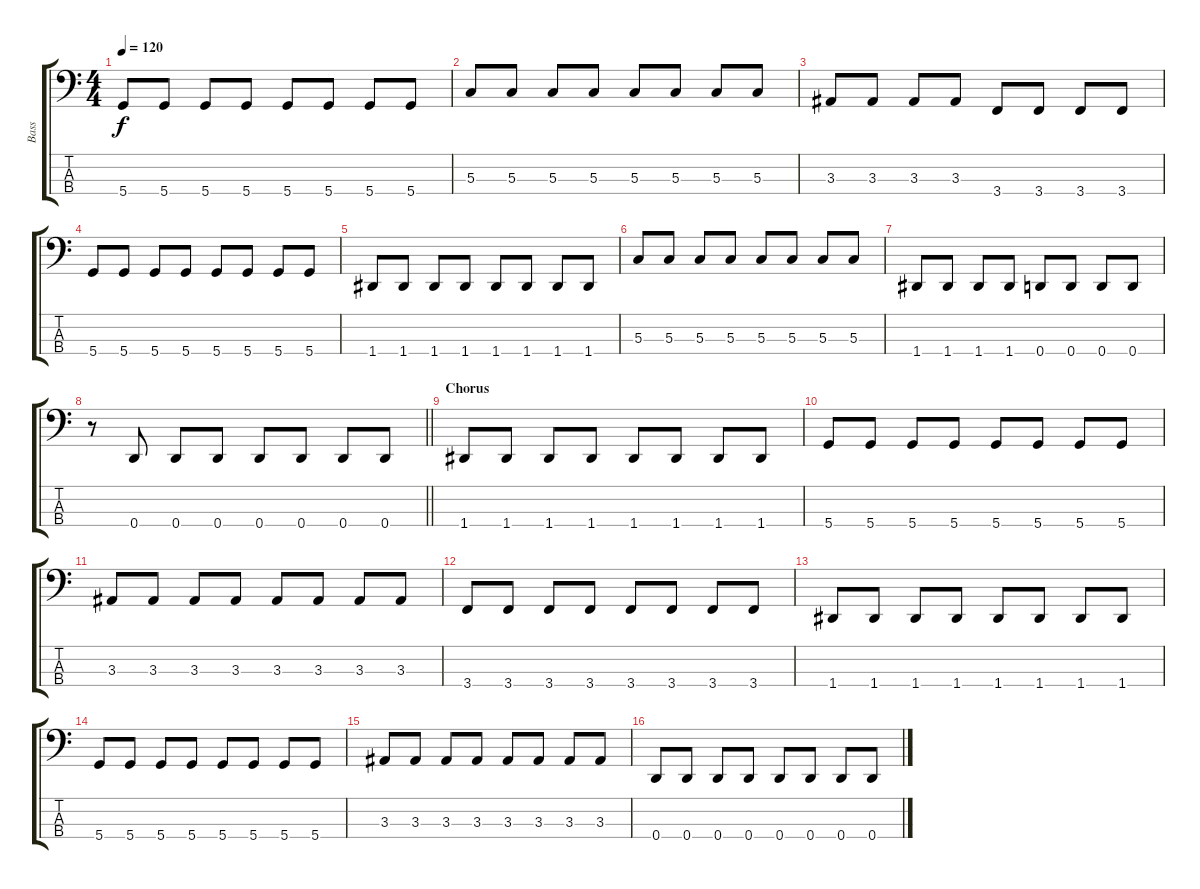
\track ("Bass" "Bass") {instrument electricbassfinger}
\staff {score tabs}
\tuning (F2 C2 G1 D1) {hide}
\ts (4 4)
\tempo 120
\clef f4
\ks c
5.4.8{dy f} 5.4.8 5.4.8 5.4.8 5.4.8 5.4.8 5.4.8 5.4.8 |
5.3.8 5.3.8 5.3.8 5.3.8 5.3.8 5.3.8 5.3.8 5.3.8 |
3.3.8 3.3.8 3.3.8 3.3.8 3.4.8 3.4.8 3.4.8 3.4.8 |
5.4.8 5.4.8 5.4.8 5.4.8 5.4.8 5.4.8 5.4.8 5.4.8 |
1.4.8 1.4.8 1.4.8 1.4.8 1.4.8 1.4.8 1.4.8 1.4.8 |
5.3.8 5.3.8 5.3.8 5.3.8 5.3.8 5.3.8 5.3.8 5.3.8 |
1.4.8 1.4.8 1.4.8 1.4.8 0.4.8 0.4.8 0.4.8 0.4.8 |
\barLineRight lightlight
r.8 0.4.8 0.4.8 0.4.8 0.4.8 0.4.8 0.4.8 0.4.8 |
\section ("" "Chorus")
1.4.8 1.4.8 1.4.8 1.4.8 1.4.8 1.4.8 1.4.8 1.4.8 |
5.4.8 5.4.8 5.4.8 5.4.8 5.4.8 5.4.8 5.4.8 5.4.8 |
3.3.8 3.3.8 3.3.8 3.3.8 3.3.8 3.3.8 3.3.8 3.3.8 |
3.4.8 3.4.8 3.4.8 3.4.8 3.4.8 3.4.8 3.4.8 3.4.8 |
1.4.8 1.4.8 1.4.8 1.4.8 1.4.8 1.4.8 1.4.8 1.4.8 |
5.4.8 5.4.8 5.4.8 5.4.8 5.4.8 5.4.8 5.4.8 5.4.8 |
3.3.8 3.3.8 3.3.8 3.3.8 3.3.8 3.3.8 3.3.8 3.3.8 |
0.4.8 0.4.8 0.4.8 0.4.8 0.4.8 0.4.8 0.4.8 0.4.8
